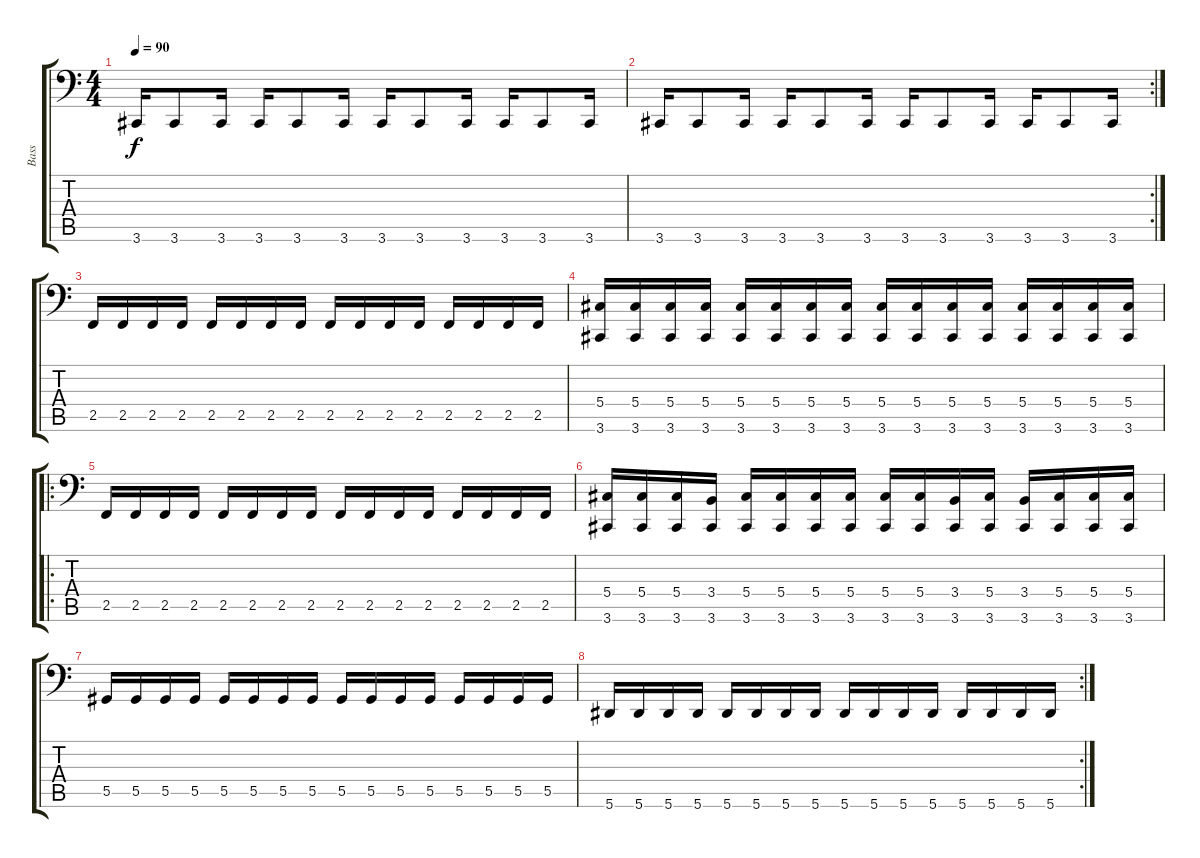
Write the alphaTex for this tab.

\track ("Bass" "Bass") {instrument electricbasspick}
\staff {score tabs}
\tuning (Bb2 Gb2 Db2 Ab1 Eb1 Bb0) {hide}
\ts (4 4)
\tempo 90
\clef f4
\ks c
3.6.16{dy f} 3.6.8 3.6.16 3.6.16 3.6.8 3.6.16 3.6.16 3.6.8 3.6.16 3.6.16 3.6.8 3.6.16 |
\rc 2
3.6.16 3.6.8 3.6.16 3.6.16 3.6.8 3.6.16 3.6.16 3.6.8 3.6.16 3.6.16 3.6.8 3.6.16 |
2.5.16 2.5.16 2.5.16 2.5.16 2.5.16 2.5.16 2.5.16 2.5.16 2.5.16 2.5.16 2.5.16 2.5.16 2.5.16 2.5.16 2.5.16 2.5.16 |
(5.4 3.6).16 (5.4 3.6).16 (5.4 3.6).16 (5.4 3.6).16 (5.4 3.6).16 (5.4 3.6).16 (5.4 3.6).16 (5.4 3.6).16 (5.4 3.6).16 (5.4 3.6).16 (5.4 3.6).16 (5.4 3.6).16 (5.4 3.6).16 (5.4 3.6).16 (5.4 3.6).16 (5.4 3.6).16 |
\ro
2.5.16 2.5.16 2.5.16 2.5.16 2.5.16 2.5.16 2.5.16 2.5.16 2.5.16 2.5.16 2.5.16 2.5.16 2.5.16 2.5.16 2.5.16 2.5.16 |
(5.4 3.6).16 (5.4 3.6).16 (5.4 3.6).16 (3.4 3.6).16 (5.4 3.6).16 (5.4 3.6).16 (5.4 3.6).16 (5.4 3.6).16 (5.4 3.6).16 (5.4 3.6).16 (3.4 3.6).16 (5.4 3.6).16 (3.4 3.6).16 (5.4 3.6).16 (5.4 3.6).16 (5.4 3.6).16 |
5.5.16 5.5.16 5.5.16 5.5.16 5.5.16 5.5.16 5.5.16 5.5.16 5.5.16 5.5.16 5.5.16 5.5.16 5.5.16 5.5.16 5.5.16 5.5.16 |
\rc 2
5.6.16 5.6.16 5.6.16 5.6.16 5.6.16 5.6.16 5.6.16 5.6.16 5.6.16 5.6.16 5.6.16 5.6.16 5.6.16 5.6.16 5.6.16 5.6.16
